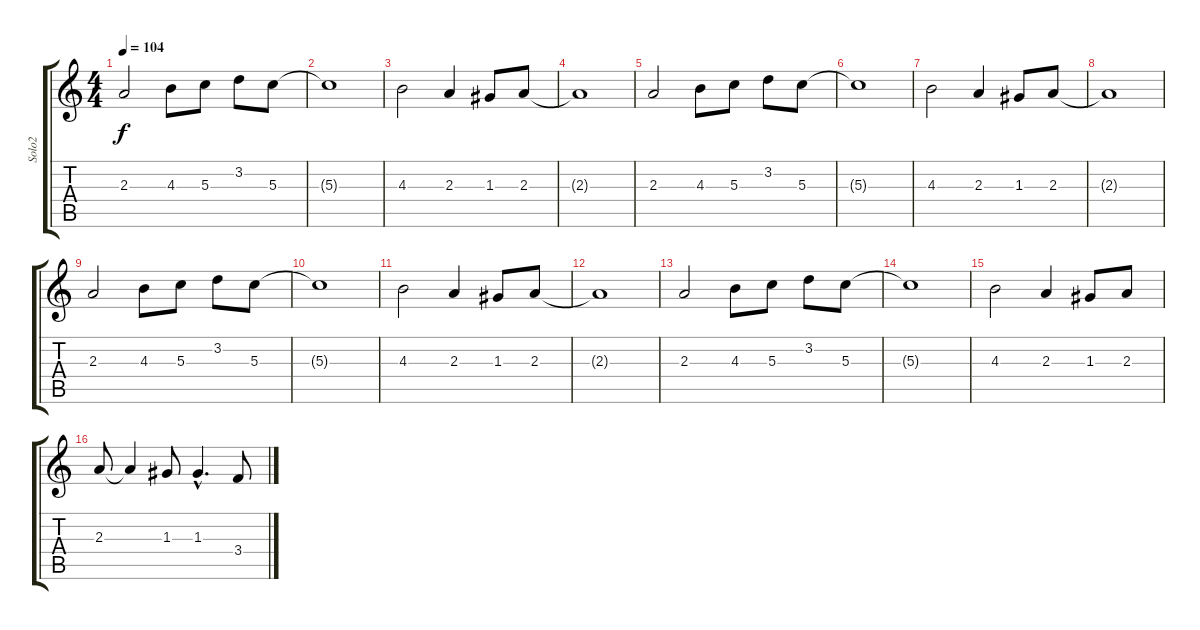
\track ("Solo2" "Solo2") {instrument distortionguitar}
\staff {score tabs}
\tuning (E4 B3 G3 D3 A2 E2) {hide}
\ts (4 4)
\tempo 104
\clef g2
\ks c
2.3.2{dy f} 4.3.8 5.3.8 3.2.8 5.3.8 |
5.3{t}.1 |
4.3.2 2.3.4 1.3.8 2.3.8 |
2.3{t}.1 |
2.3.2 4.3.8 5.3.8 3.2.8 5.3.8 |
5.3{t}.1 |
4.3.2 2.3.4 1.3.8 2.3.8 |
2.3{t}.1 |
2.3.2 4.3.8 5.3.8 3.2.8 5.3.8 |
5.3{t}.1 |
4.3.2 2.3.4 1.3.8 2.3.8 |
2.3{t}.1 |
2.3.2 4.3.8 5.3.8 3.2.8 5.3.8 |
5.3{t}.1 |
4.3.2 2.3.4 1.3.8 2.3.8 |
2.3.8 2.3{t}.4 1.3.8 1.3{hac}.4{d} 3.4.8
